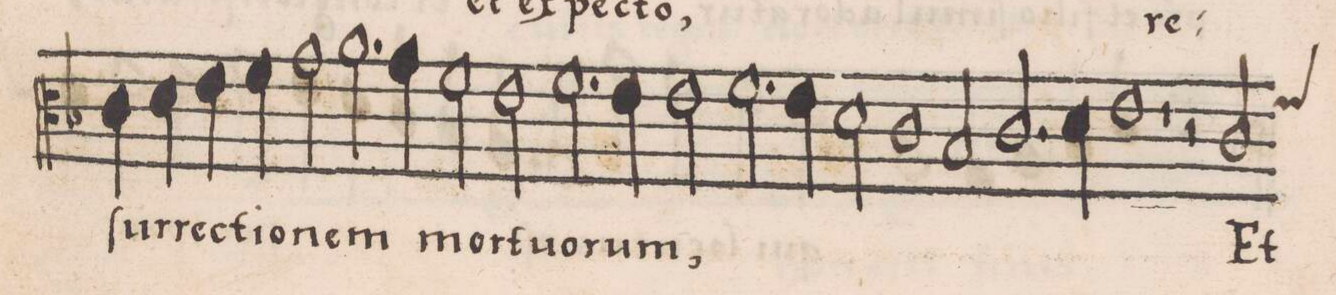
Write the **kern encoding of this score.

**kern	**text
*I"CANTVS	*
*clefC3	*
*k[b-]	*
*M2/1	*
4c\	-ſur-
4d\	.
4e\	-rec-
4f\	.
2g\	-ti-
2.a\	-o-
=199-	=199-
4g\	-nem
2f\	mor-
2e\	-tu-
2.f\	-o-
=200-	=200-
4e\	.
2e\	-rum,
2.f\	.
4e\	.
=201-	=201-
2d\	.
1c	.
2B-/	.
=202-	=202-
2.c/	.
4d\	.
1e	.
=203-	=203-
1r	.
2r	.
*custos:f	*
2c/	Et
=204-	=204-
*-	*-
